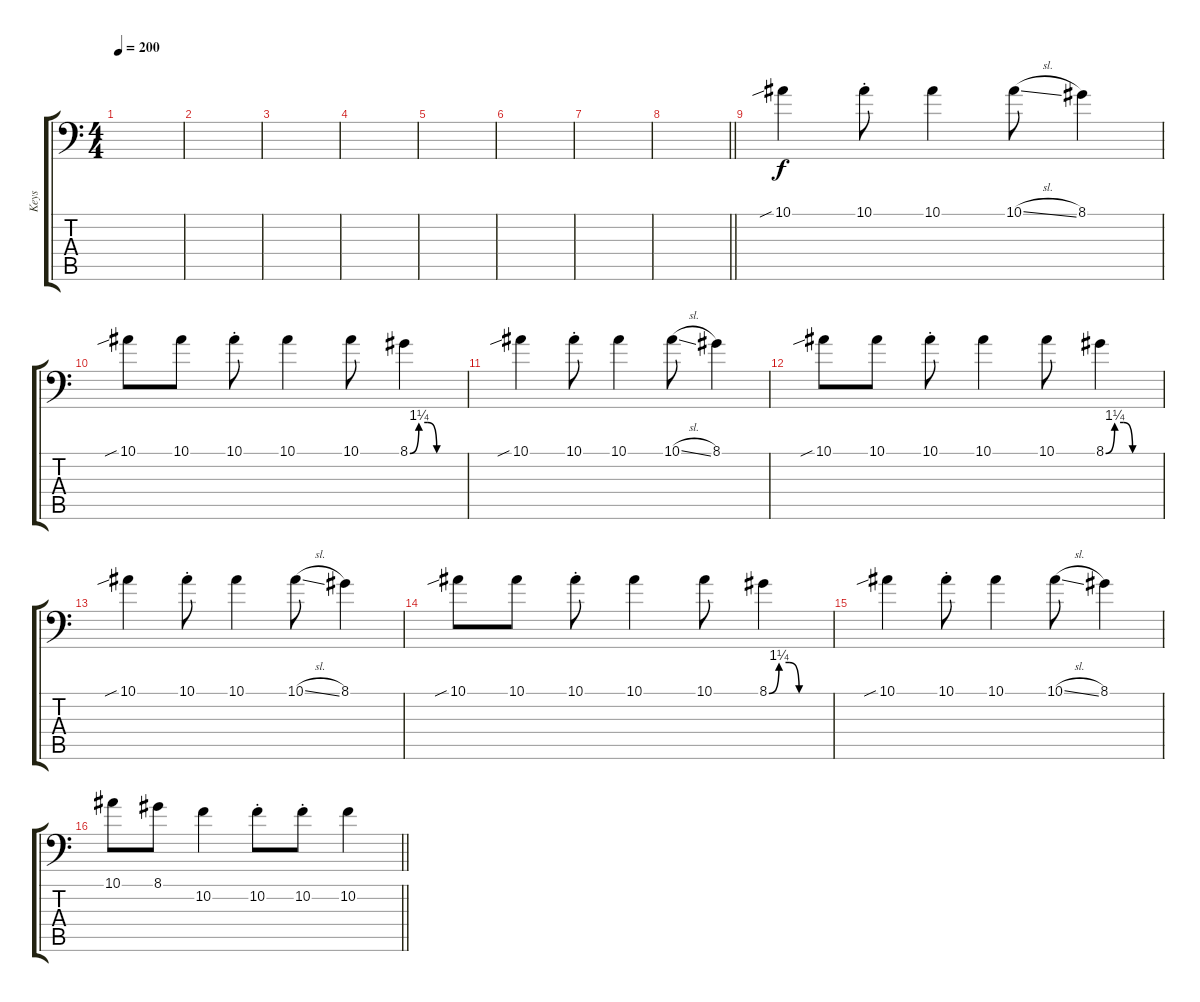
\track ("Keys" "Keys") {instrument lead1square}
\staff {score tabs}
\tuning (C4 G3 Eb3 Bb2 F2 Bb1) {hide}
\ts (4 4)
\section ("" "")
\tempo 200
\clef f4
\ks c
|
|
|
|
|
|
|
\barLineRight lightlight
|
\section ("" "")
10.1{sib}.4 10.1{st}.8 10.1.4 10.1{sl}.8 8.1.4 |
10.1{sib}.8 10.1.8 10.1{st}.8 10.1.4 10.1.8 8.1{be (custom 0 0 10 5 20 5 30 0 60 0)}.4 |
10.1{sib}.4 10.1{st}.8 10.1.4 10.1{sl}.8 8.1.4 |
10.1{sib}.8 10.1.8 10.1{st}.8 10.1.4 10.1.8 8.1{be (custom 0 0 10 5 20 5 30 0 60 0)}.4 |
10.1{sib}.4 10.1{st}.8 10.1.4 10.1{sl}.8 8.1.4 |
10.1{sib}.8 10.1.8 10.1{st}.8 10.1.4 10.1.8 8.1{be (custom 0 0 10 5 20 5 30 0 60 0)}.4 |
10.1{sib}.4 10.1{st}.8 10.1.4 10.1{sl}.8 8.1.4 |
\barLineRight lightlight
10.1.8 8.1.8 10.2.4 10.2{st}.8 10.2{st}.8 10.2.4
